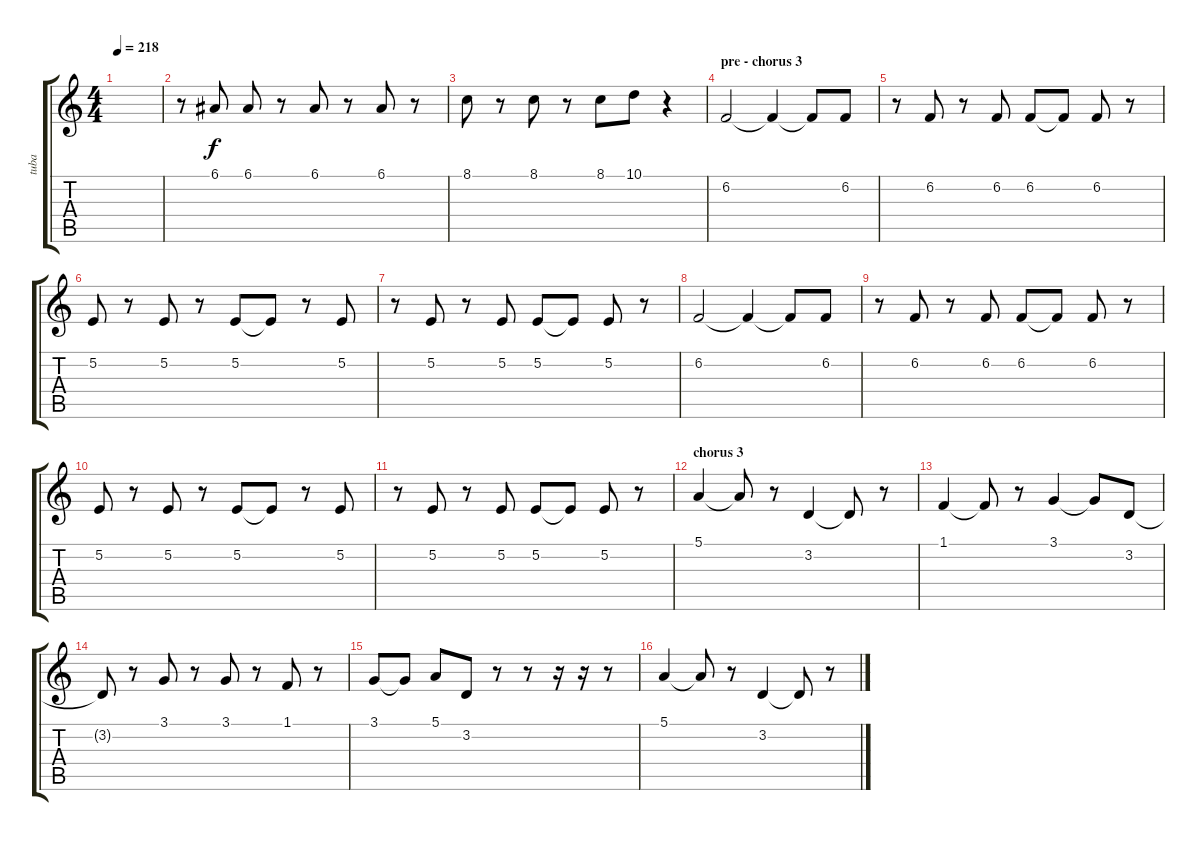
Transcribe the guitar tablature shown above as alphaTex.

\track ("tuba" "tuba") {instrument tuba}
\staff {score tabs}
\tuning (E4 B3 G3 D3 A2 E2) {hide}
\ts (4 4)
\tempo 218
\clef g2
\ks c
|
r.8 6.1.8 6.1.8 r.8 6.1.8 r.8 6.1.8 r.8 |
8.1.8 r.8 8.1.8 r.8 8.1.8 10.1.8 r.4 |
\section ("" "pre - chorus 3")
6.2.2{balance 8} 6.2{t}.4 6.2{t}.8 6.2.8 |
r.8 6.2.8 r.8 6.2.8 6.2.8 6.2{t}.8 6.2.8 r.8 |
5.2.8 r.8 5.2.8 r.8 5.2.8 5.2{t}.8 r.8 5.2.8 |
r.8 5.2.8 r.8 5.2.8 5.2.8 5.2{t}.8 5.2.8 r.8 |
6.2.2 6.2{t}.4 6.2{t}.8 6.2.8 |
r.8 6.2.8 r.8 6.2.8 6.2.8 6.2{t}.8 6.2.8 r.8 |
5.2.8 r.8 5.2.8 r.8 5.2.8 5.2{t}.8 r.8 5.2.8 |
r.8 5.2.8 r.8 5.2.8 5.2.8 5.2{t}.8 5.2.8 r.8 |
\section ("" "chorus 3")
5.1.4{balance 4} 5.1{t}.8 r.8 3.2.4 3.2{t}.8 r.8 |
1.1.4 1.1{t}.8 r.8 3.1.4 3.1{t}.8 3.2.8 |
3.2{t}.8 r.8 3.1.8{balance 12} r.8 3.1.8 r.8 1.1.8 r.8 |
3.1.8 3.1{t}.8 5.1.8 3.2.8 r.8 r.8 r.16 r.16 r.8 |
5.1.4{balance 4} 5.1{t}.8 r.8 3.2.4 3.2{t}.8 r.8
